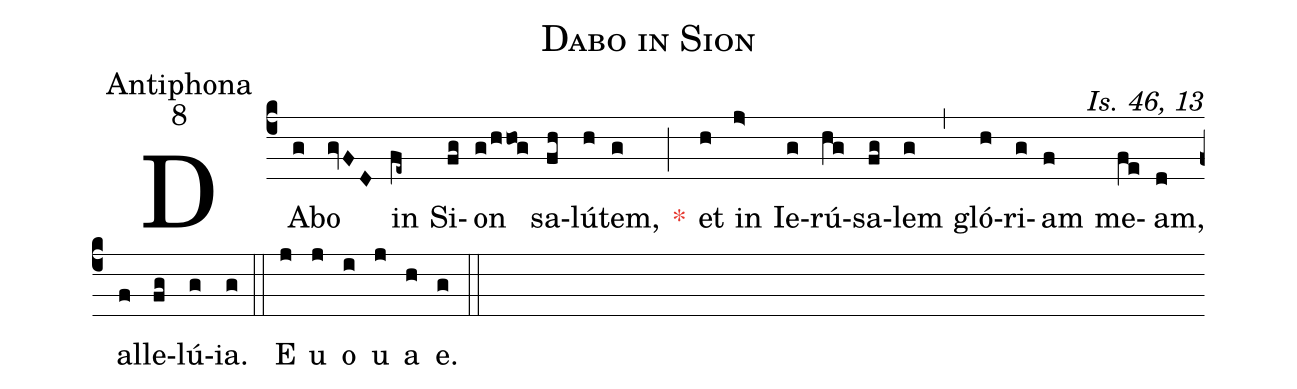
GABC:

name:Dabo in Sion;
office-part:Antiphona;
mode:8;
commentary:Is. 46, 13;
%%
(c4) DA(g)bo(gvFD) in(fe~) Si(fg)on(g!/h!/hog) sa(fh)lú(h)tem,(g) <c>*</c>(;) et(h) in(j>) Ie(g)rú(hg)sa(fg)lem(g ,) gló(h)ri(g)am(f) me(fe)am,(d) al(f)le(fg)lú(g)ia.(g) (::) E(j) u(j) o(i) u(j) a(h) e.(g) (::)
